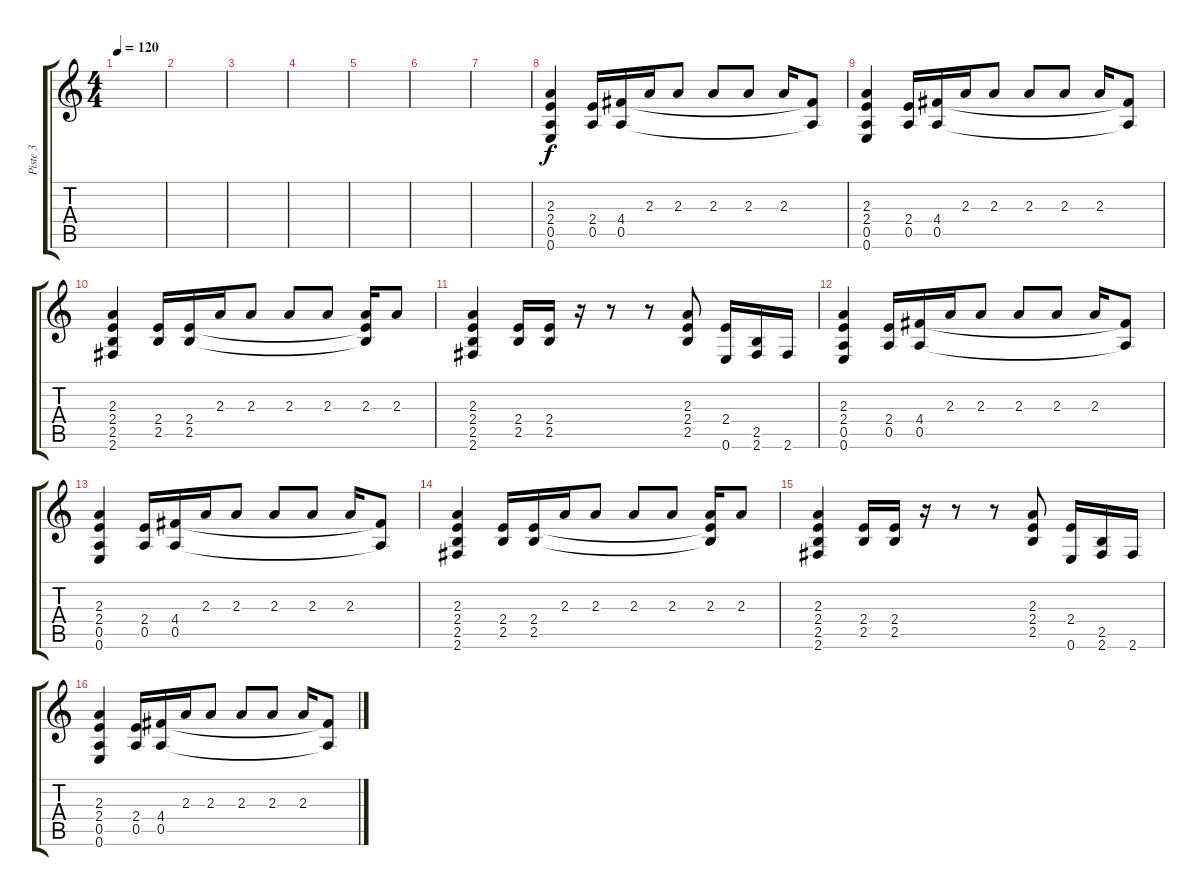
\track ("Piste 3" "Piste 3") {instrument overdrivenguitar}
\staff {score tabs}
\tuning (E4 B3 G3 D3 A2 E2) {hide}
\ts (4 4)
\tempo 120
\clef g2
\ks c
|
|
|
|
|
|
|
(2.3 2.4 0.5 0.6).4 (2.4 0.5).16 (4.4 0.5).16 2.3.16 2.3.8 2.3.8 2.3.8 2.3.16 (4.4{t} 0.5{t}).8 |
(2.3 2.4 0.5 0.6).4 (2.4 0.5).16 (4.4 0.5).16 2.3.16 2.3.8 2.3.8 2.3.8 2.3.16 (4.4{t} 0.5{t}).8 |
(2.3 2.4 2.5 2.6).4 (2.4 2.5).16 (2.4 2.5).16 2.3.16 2.3.8 2.3.8 2.3.8 (2.3 2.4{t} 2.5{t}).16 2.3.8 |
(2.3 2.4 2.5 2.6).4 (2.4 2.5).16 (2.4 2.5).16 r.16 r.8 r.8 (2.3 2.4 2.5).8 (2.4 0.6).16 (2.5 2.6).16 2.6.16 |
(2.3 2.4 0.5 0.6).4 (2.4 0.5).16 (4.4 0.5).16 2.3.16 2.3.8 2.3.8 2.3.8 2.3.16 (4.4{t} 0.5{t}).8 |
(2.3 2.4 0.5 0.6).4 (2.4 0.5).16 (4.4 0.5).16 2.3.16 2.3.8 2.3.8 2.3.8 2.3.16 (4.4{t} 0.5{t}).8 |
(2.3 2.4 2.5 2.6).4 (2.4 2.5).16 (2.4 2.5).16 2.3.16 2.3.8 2.3.8 2.3.8 (2.3 2.4{t} 2.5{t}).16 2.3.8 |
(2.3 2.4 2.5 2.6).4 (2.4 2.5).16 (2.4 2.5).16 r.16 r.8 r.8 (2.3 2.4 2.5).8 (2.4 0.6).16 (2.5 2.6).16 2.6.16 |
(2.3 2.4 0.5 0.6).4 (2.4 0.5).16 (4.4 0.5).16 2.3.16 2.3.8 2.3.8 2.3.8 2.3.16 (4.4{t} 0.5{t}).8
